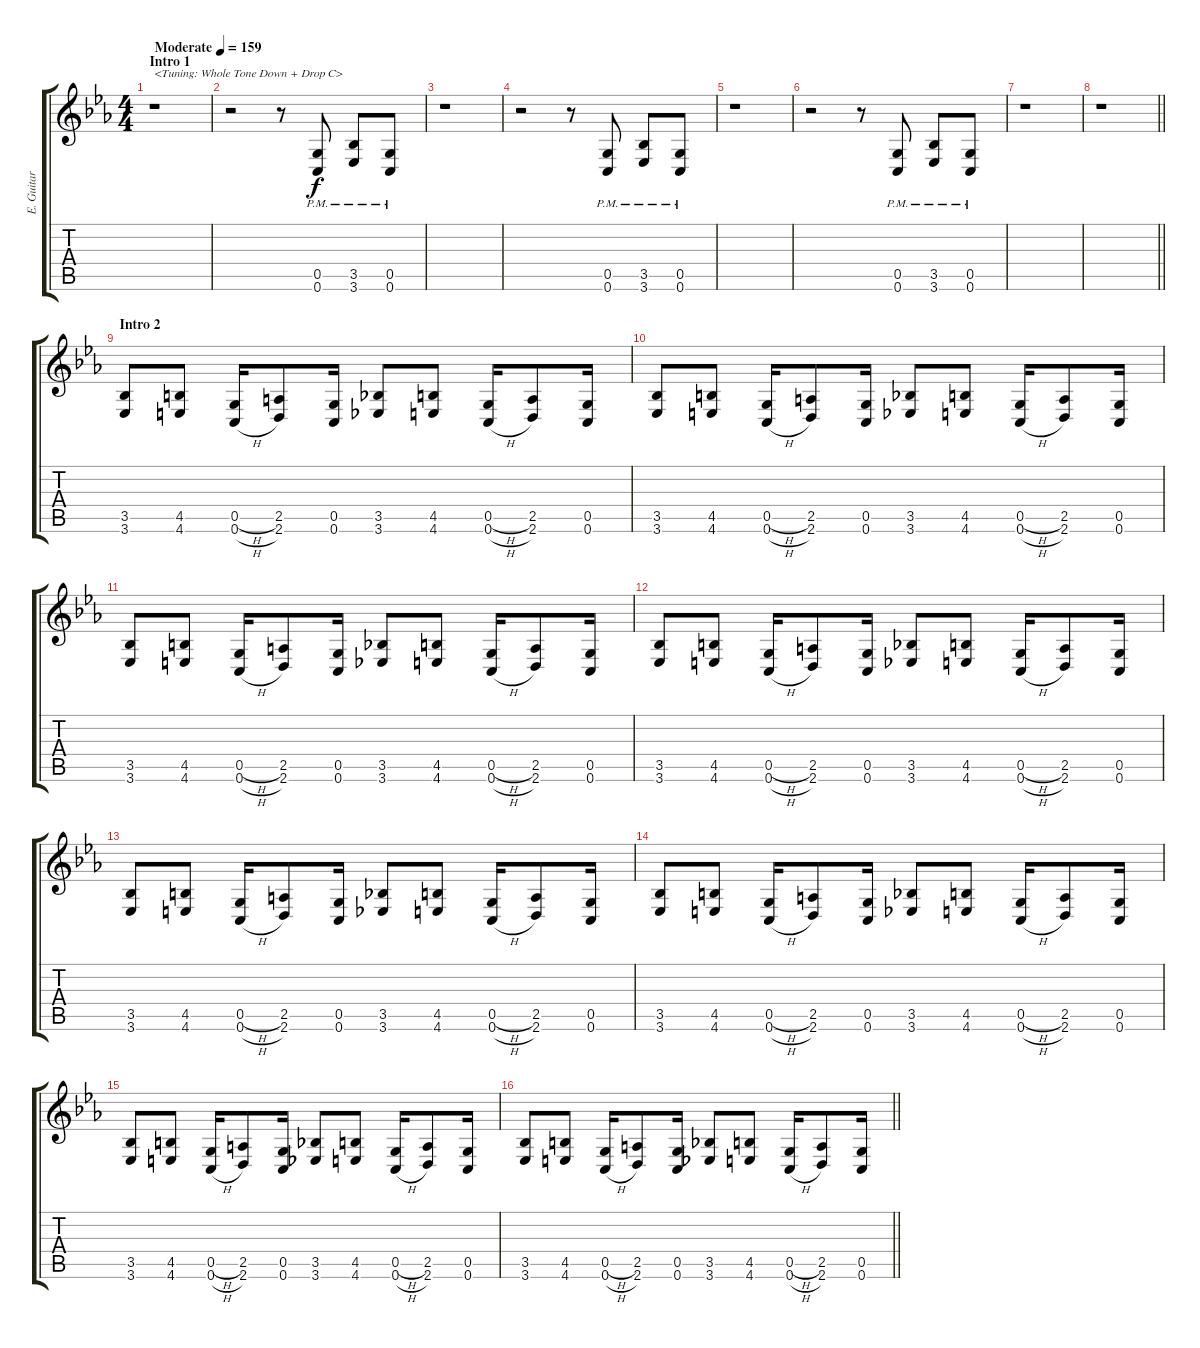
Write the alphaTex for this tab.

\track ("E. Guitar II" "E. Guitar ") {instrument overdrivenguitar}
\staff {score tabs}
\tuning (D4 A3 F3 C3 G2 C2) {hide}
\ts (4 4)
\section ("" "Intro 1")
\tempo (159 "Moderate")
\clef g2
\ks eb
r.1{txt "<Tuning: Whole Tone Down + Drop C>" dy f instrument overdrivenguitar} |
r.2 r.8 (0.5{pm} 0.6{pm}).8 (3.5{pm} 3.6{pm}).8 (0.5{pm} 0.6{pm}).8 |
r.1 |
r.2 r.8 (0.5{pm} 0.6{pm}).8 (3.5{pm} 3.6{pm}).8 (0.5{pm} 0.6{pm}).8 |
r.1 |
r.2 r.8 (0.5{pm} 0.6{pm}).8 (3.5{pm} 3.6{pm}).8 (0.5{pm} 0.6{pm}).8 |
r.1 |
\barLineRight lightlight
r.1 |
\section ("" "Intro 2")
(3.5 3.6).8 (4.5 4.6).8 (0.5{h} 0.6{h}).16 (2.5 2.6).8 (0.5 0.6).16 (3.5 3.6).8 (4.5 4.6).8 (0.5{h} 0.6{h}).16 (2.5 2.6).8 (0.5 0.6).16 |
(3.5 3.6).8 (4.5 4.6).8 (0.5{h} 0.6{h}).16 (2.5 2.6).8 (0.5 0.6).16 (3.5 3.6).8 (4.5 4.6).8 (0.5{h} 0.6{h}).16 (2.5 2.6).8 (0.5 0.6).16 |
(3.5 3.6).8 (4.5 4.6).8 (0.5{h} 0.6{h}).16 (2.5 2.6).8 (0.5 0.6).16 (3.5 3.6).8 (4.5 4.6).8 (0.5{h} 0.6{h}).16 (2.5 2.6).8 (0.5 0.6).16 |
(3.5 3.6).8 (4.5 4.6).8 (0.5{h} 0.6{h}).16 (2.5 2.6).8 (0.5 0.6).16 (3.5 3.6).8 (4.5 4.6).8 (0.5{h} 0.6{h}).16 (2.5 2.6).8 (0.5 0.6).16 |
(3.5 3.6).8 (4.5 4.6).8 (0.5{h} 0.6{h}).16 (2.5 2.6).8 (0.5 0.6).16 (3.5 3.6).8 (4.5 4.6).8 (0.5{h} 0.6{h}).16 (2.5 2.6).8 (0.5 0.6).16 |
(3.5 3.6).8 (4.5 4.6).8 (0.5{h} 0.6{h}).16 (2.5 2.6).8 (0.5 0.6).16 (3.5 3.6).8 (4.5 4.6).8 (0.5{h} 0.6{h}).16 (2.5 2.6).8 (0.5 0.6).16 |
(3.5 3.6).8 (4.5 4.6).8 (0.5{h} 0.6{h}).16 (2.5 2.6).8 (0.5 0.6).16 (3.5 3.6).8 (4.5 4.6).8 (0.5{h} 0.6{h}).16 (2.5 2.6).8 (0.5 0.6).16 |
\barLineRight lightlight
(3.5 3.6).8 (4.5 4.6).8 (0.5{h} 0.6{h}).16 (2.5 2.6).8 (0.5 0.6).16 (3.5 3.6).8 (4.5 4.6).8 (0.5{h} 0.6{h}).16 (2.5 2.6).8 (0.5 0.6).16
